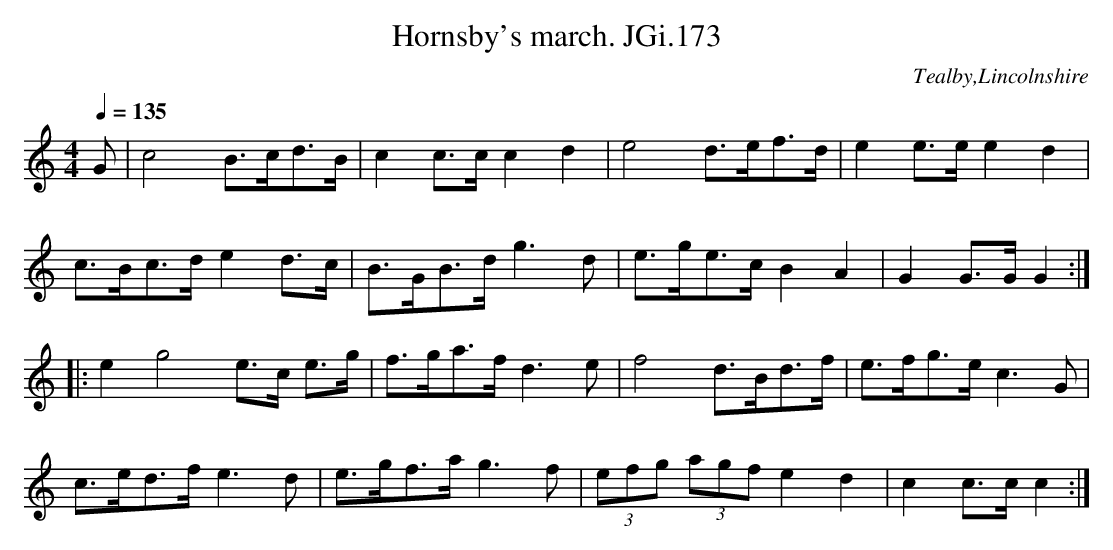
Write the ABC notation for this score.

X:1
T:Hornsby's march. JGi.173
L:1/8
M:4/4
O:Tealby,Lincolnshire
Q:1/4=135
K:C
G|c4B>cd>B|c2c>cc2d2|e4d>ef>d|e2e>ee2d2|
c>Bc>de2d>c|B>GB>dg3d|e>ge>cB2A2|G2G>GG2:|
|:e2g4e>c e>g|f>ga>fd3e|f4d>Bd>f|e>fg>ec3G|
c>ed>fe3d|e>gf>ag3f|(3efg (3agfe2d2|c2c>cc2:|
